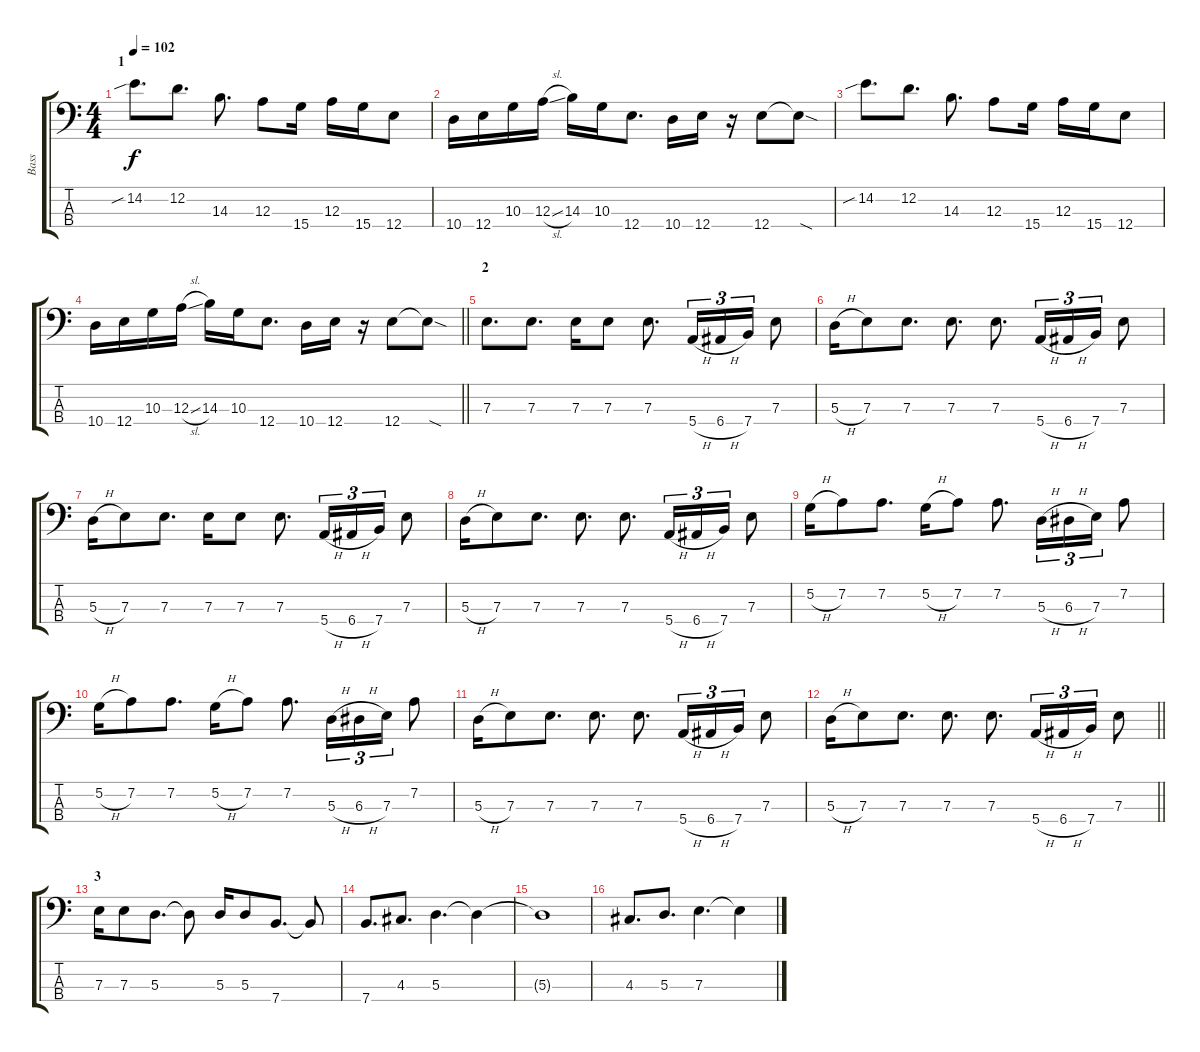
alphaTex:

\track ("Bass" "Bass") {instrument electricbassfinger}
\staff {score tabs}
\tuning (G2 D2 A1 E1) {hide}
\ts (4 4)
\section ("" "1")
\tempo 102
\clef f4
\ks c
14.2{sib}.8{d dy f} 12.2.8{d} 14.3.8{d} 12.3.8 15.4.16 12.3.16 15.4.16 12.4.8 |
10.4.16 12.4.16 10.3.16 12.3{sl}.16 14.3.16 10.3.16 12.4.8{d} 10.4.16 12.4.16 r.16 12.4.8 12.4{sod t}.8 |
14.2{sib}.8{d} 12.2.8{d} 14.3.8{d} 12.3.8 15.4.16 12.3.16 15.4.16 12.4.8 |
\barLineRight lightlight
10.4.16 12.4.16 10.3.16 12.3{sl}.16 14.3.16 10.3.16 12.4.8{d} 10.4.16 12.4.16 r.16 12.4.8 12.4{sod t}.8 |
\section ("" "2")
7.3.8{d} 7.3.8{d} 7.3.16 7.3.8 7.3.8{d} 5.4{h}.16{tu (3 2)} 6.4{h}.16{tu (3 2)} 7.4.16{tu (3 2)} 7.3.8 |
5.3{h}.16 7.3.8 7.3.8{d} 7.3.8{d} 7.3.8{d} 5.4{h}.16{tu (3 2)} 6.4{h}.16{tu (3 2)} 7.4.16{tu (3 2)} 7.3.8 |
5.3{h}.16 7.3.8 7.3.8{d} 7.3.16 7.3.8 7.3.8{d} 5.4{h}.16{tu (3 2)} 6.4{h}.16{tu (3 2)} 7.4.16{tu (3 2)} 7.3.8 |
5.3{h}.16 7.3.8 7.3.8{d} 7.3.8{d} 7.3.8{d} 5.4{h}.16{tu (3 2)} 6.4{h}.16{tu (3 2)} 7.4.16{tu (3 2)} 7.3.8 |
5.2{h}.16 7.2.8 7.2.8{d} 5.2{h}.16 7.2.8 7.2.8{d} 5.3{h}.16{tu (3 2)} 6.3{h}.16{tu (3 2)} 7.3.16{tu (3 2)} 7.2.8 |
5.2{h}.16 7.2.8 7.2.8{d} 5.2{h}.16 7.2.8 7.2.8{d} 5.3{h}.16{tu (3 2)} 6.3{h}.16{tu (3 2)} 7.3.16{tu (3 2)} 7.2.8 |
5.3{h}.16 7.3.8 7.3.8{d} 7.3.8{d} 7.3.8{d} 5.4{h}.16{tu (3 2)} 6.4{h}.16{tu (3 2)} 7.4.16{tu (3 2)} 7.3.8 |
\barLineRight lightlight
5.3{h}.16 7.3.8 7.3.8{d} 7.3.8{d} 7.3.8{d} 5.4{h}.16{tu (3 2)} 6.4{h}.16{tu (3 2)} 7.4.16{tu (3 2)} 7.3.8 |
\section ("" "3")
7.3.16 7.3.8 5.3.8{d} 5.3{t}.8 5.3.16 5.3.8 7.4.8{d} 7.4{t}.8 |
7.4.8{d} 4.3.8{d} 5.3.4{d} 5.3{t}.4 |
5.3{t}.1 |
4.3.8{d} 5.3.8{d} 7.3.4{d} 7.3{t}.4
